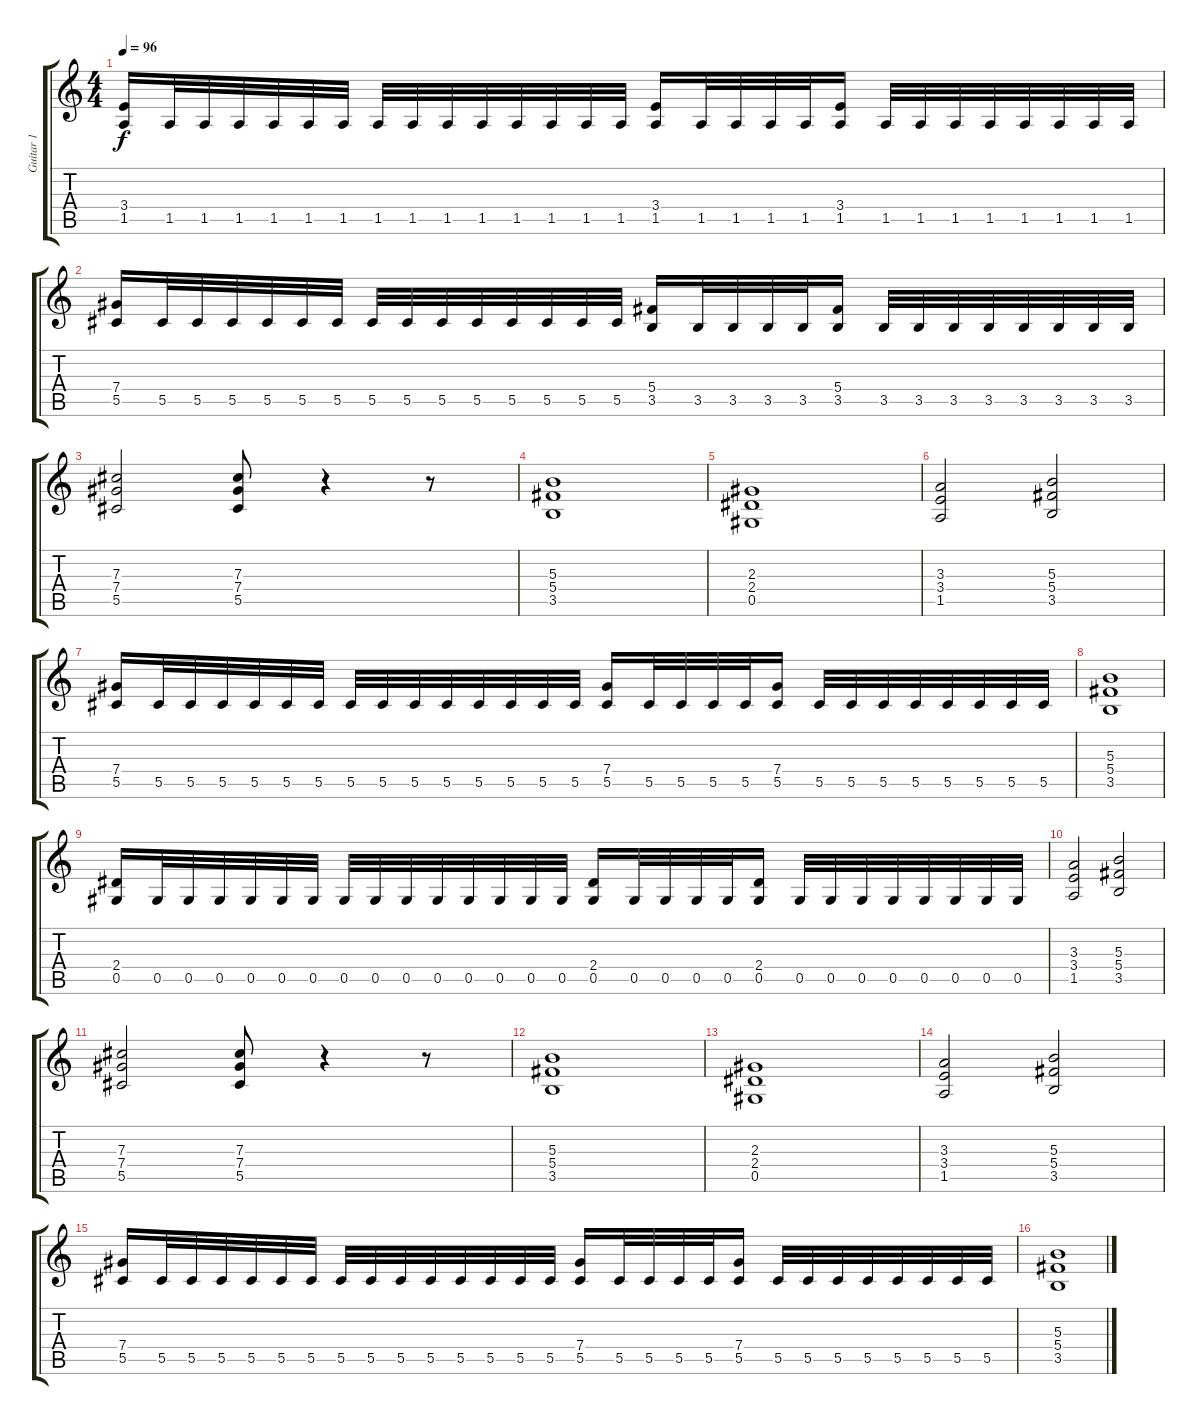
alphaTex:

\track ("Guitar 1" "Guitar 1") {instrument overdrivenguitar}
\staff {score tabs}
\tuning (Eb4 Bb3 Gb3 Db3 Ab2 Eb2) {hide}
\ts (4 4)
\tempo 96
\clef g2
\ks c
(3.4 1.5).16{dy f} 1.5.32 1.5.32 1.5.32 1.5.32 1.5.32 1.5.32 1.5.32 1.5.32 1.5.32 1.5.32 1.5.32 1.5.32 1.5.32 1.5.32 (3.4 1.5).16 1.5.32 1.5.32 1.5.32 1.5.32 (3.4 1.5).16 1.5.32 1.5.32 1.5.32 1.5.32 1.5.32 1.5.32 1.5.32 1.5.32 |
(7.4 5.5).16 5.5.32 5.5.32 5.5.32 5.5.32 5.5.32 5.5.32 5.5.32 5.5.32 5.5.32 5.5.32 5.5.32 5.5.32 5.5.32 5.5.32 (5.4 3.5).16 3.5.32 3.5.32 3.5.32 3.5.32 (5.4 3.5).16 3.5.32 3.5.32 3.5.32 3.5.32 3.5.32 3.5.32 3.5.32 3.5.32 |
\section ("" "")
(7.3 7.4 5.5).2 (7.3 7.4 5.5).8 r.4 r.8 |
(5.3 5.4 3.5).1 |
(2.3 2.4 0.5).1 |
(3.3 3.4 1.5).2 (5.3 5.4 3.5).2 |
(7.4 5.5).16 5.5.32 5.5.32 5.5.32 5.5.32 5.5.32 5.5.32 5.5.32 5.5.32 5.5.32 5.5.32 5.5.32 5.5.32 5.5.32 5.5.32 (7.4 5.5).16 5.5.32 5.5.32 5.5.32 5.5.32 (7.4 5.5).16 5.5.32 5.5.32 5.5.32 5.5.32 5.5.32 5.5.32 5.5.32 5.5.32 |
(5.3 5.4 3.5).1 |
(2.4 0.5).16 0.5.32 0.5.32 0.5.32 0.5.32 0.5.32 0.5.32 0.5.32 0.5.32 0.5.32 0.5.32 0.5.32 0.5.32 0.5.32 0.5.32 (2.4 0.5).16 0.5.32 0.5.32 0.5.32 0.5.32 (2.4 0.5).16 0.5.32 0.5.32 0.5.32 0.5.32 0.5.32 0.5.32 0.5.32 0.5.32 |
(3.3 3.4 1.5).2 (5.3 5.4 3.5).2 |
(7.3 7.4 5.5).2 (7.3 7.4 5.5).8 r.4 r.8 |
(5.3 5.4 3.5).1 |
(2.3 2.4 0.5).1 |
(3.3 3.4 1.5).2 (5.3 5.4 3.5).2 |
(7.4 5.5).16 5.5.32 5.5.32 5.5.32 5.5.32 5.5.32 5.5.32 5.5.32 5.5.32 5.5.32 5.5.32 5.5.32 5.5.32 5.5.32 5.5.32 (7.4 5.5).16 5.5.32 5.5.32 5.5.32 5.5.32 (7.4 5.5).16 5.5.32 5.5.32 5.5.32 5.5.32 5.5.32 5.5.32 5.5.32 5.5.32 |
(5.3 5.4 3.5).1
